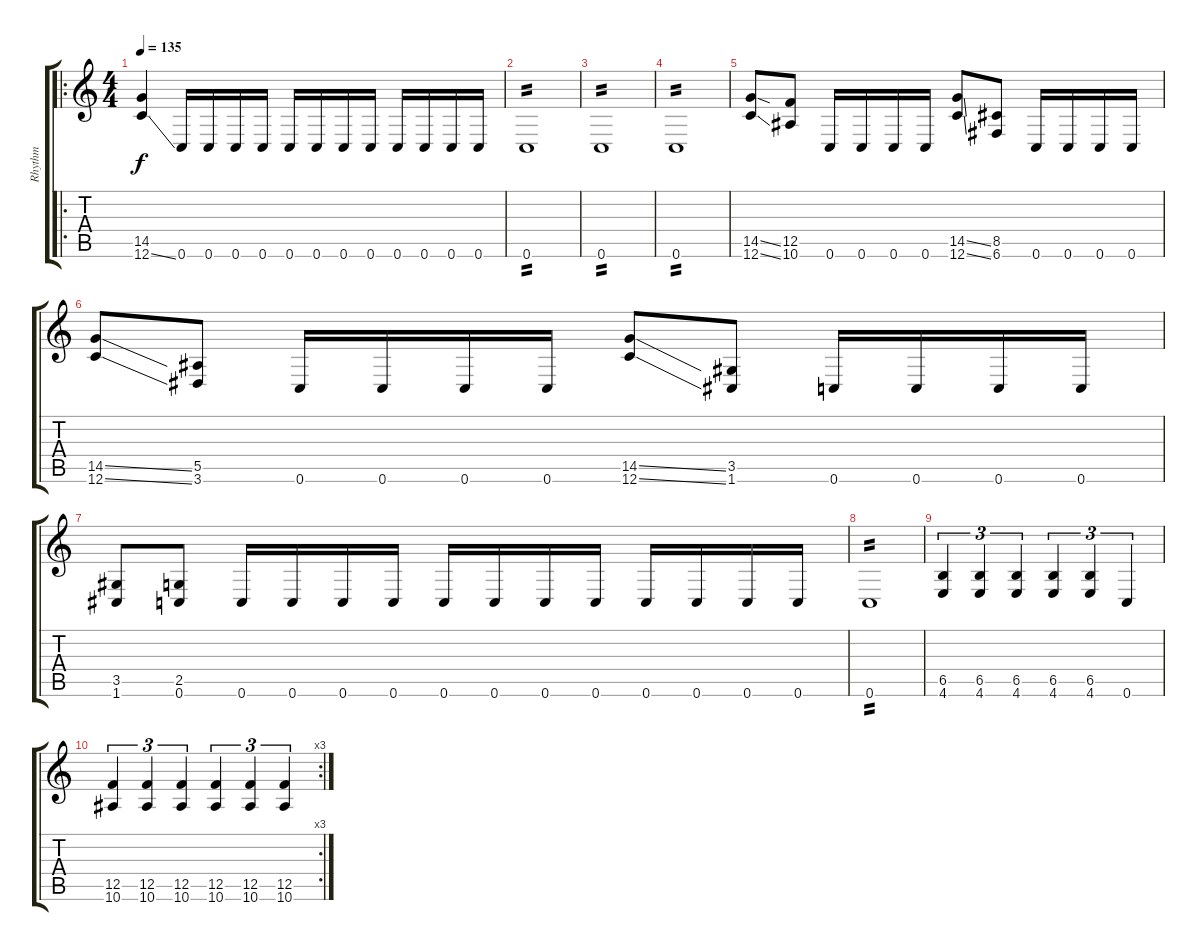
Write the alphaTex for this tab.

\track ("Rhythm" "Rhythm") {instrument distortionguitar}
\staff {score tabs}
\tuning (C4 G3 Eb3 Bb2 F2 C2) {hide}
\ro
\ts (4 4)
\tempo 135
\clef g2
\ks c
(14.5 12.6{ss}).4{dy f} 0.6.16 0.6.16 0.6.16 0.6.16 0.6.16 0.6.16 0.6.16 0.6.16 0.6.16 0.6.16 0.6.16 0.6.16 |
0.6.1{tp 2} |
0.6.1{tp 2} |
0.6.1{tp 2} |
(14.5{ss} 12.6{ss}).8 (12.5 10.6).8 0.6.16 0.6.16 0.6.16 0.6.16 (14.5{ss} 12.6{ss}).8 (8.5 6.6).8 0.6.16 0.6.16 0.6.16 0.6.16 |
(14.5{ss} 12.6{ss}).8 (5.5 3.6).8 0.6.16 0.6.16 0.6.16 0.6.16 (14.5{ss} 12.6{ss}).8 (3.5 1.6).8 0.6.16 0.6.16 0.6.16 0.6.16 |
(3.5 1.6).8 (2.5 0.6).8 0.6.16 0.6.16 0.6.16 0.6.16 0.6.16 0.6.16 0.6.16 0.6.16 0.6.16 0.6.16 0.6.16 0.6.16 |
0.6.1{tp 2} |
(6.5 4.6).4{tu (3 2)} (6.5 4.6).4{tu (3 2)} (6.5 4.6).4{tu (3 2)} (6.5 4.6).4{tu (3 2)} (6.5 4.6).4{tu (3 2)} 0.6.4{tu (3 2)} |
\rc 3
(12.5 10.6).4{tu (3 2)} (12.5 10.6).4{tu (3 2)} (12.5 10.6).4{tu (3 2)} (12.5 10.6).4{tu (3 2)} (12.5 10.6).4{tu (3 2)} (12.5 10.6).4{tu (3 2)}
